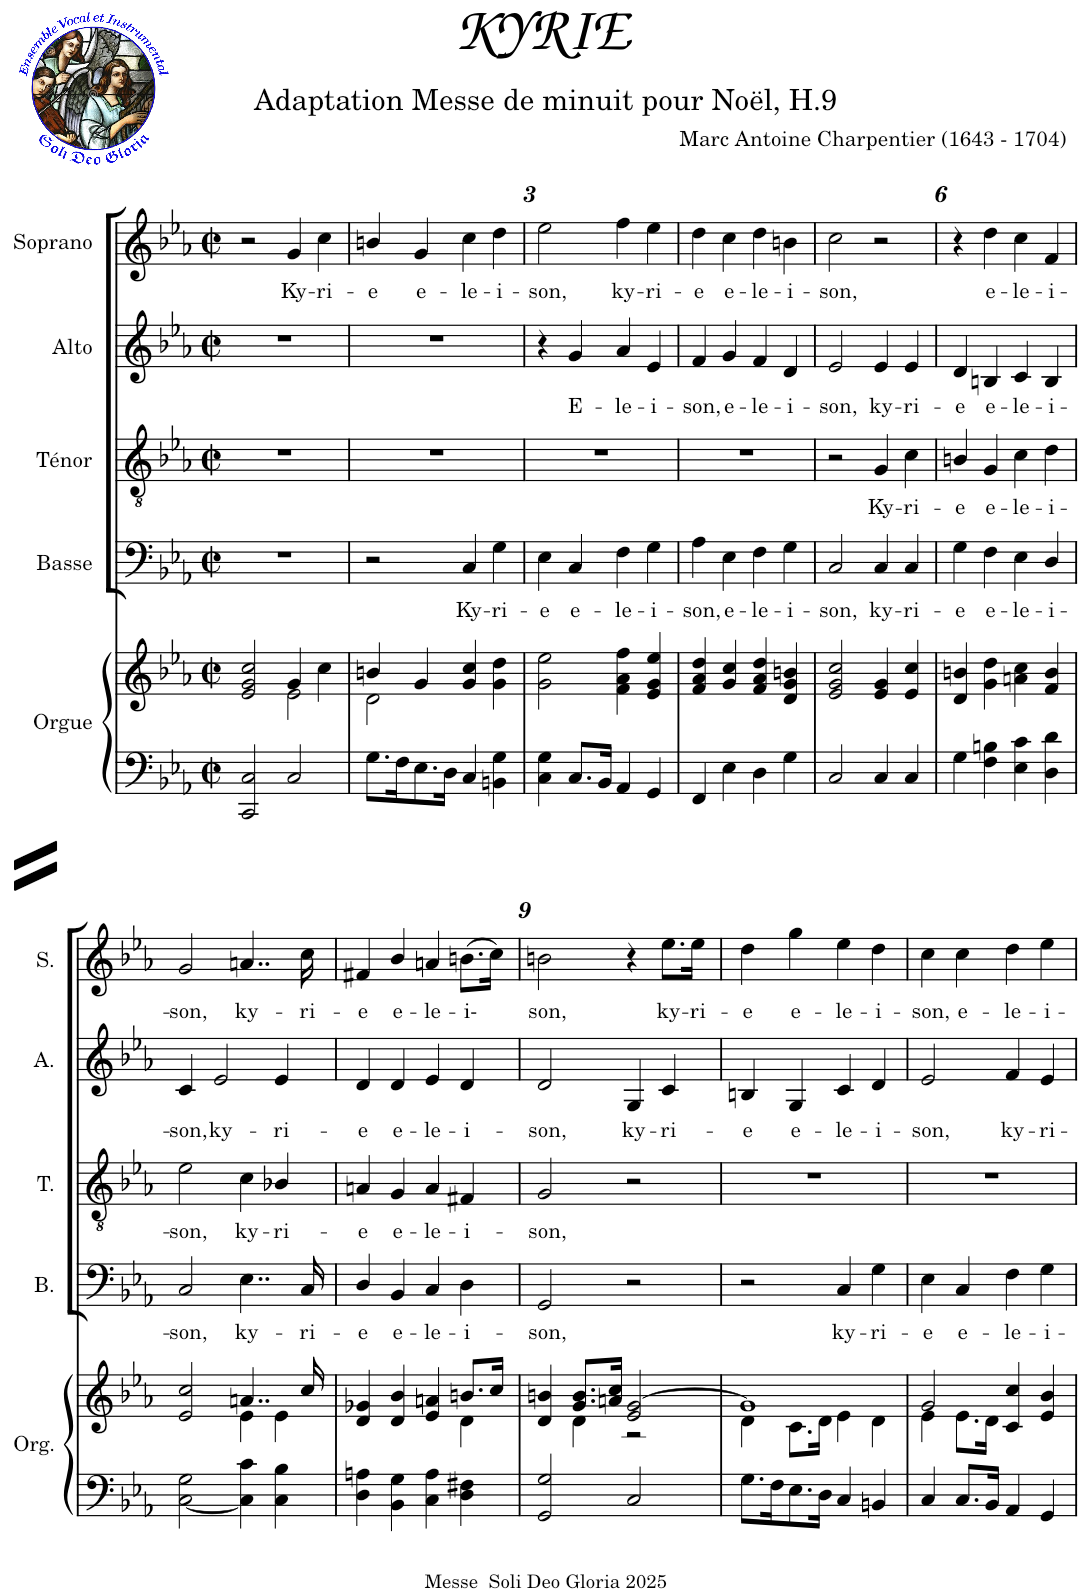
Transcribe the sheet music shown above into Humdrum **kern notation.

**kern	**kern	**kern	**text	**kern	**text	**kern	**text	**kern	**text
*part5	*part5	*part4	*part4	*part3	*part3	*part2	*part2	*part1	*part1
*staff6	*staff5	*staff4	*staff4	*staff3	*staff3	*staff2	*staff2	*staff1	*staff1
*I"Orgue	*	*I"Basse	*	*I"Ténor	*	*I"Alto	*	*I"Soprano	*
*I'Org.	*	*I'B.	*	*I'T.	*	*I'A.	*	*I'S.	*
*clefF4	*clefG2	*clefF4	*	*clefGv2	*	*clefG2	*	*clefG2	*
*k[b-e-a-]	*k[b-e-a-]	*k[b-e-a-]	*	*k[b-e-a-]	*	*k[b-e-a-]	*	*k[b-e-a-]	*
*M2/2	*M2/2	*M2/2	*	*M2/2	*	*M2/2	*	*M2/2	*
*met(c|)	*met(c|)	*met(c|)	*	*met(c|)	*	*met(c|)	*	*met(c|)	*
=1	=1	=1	=1	=1	=1	=1	=1	=1	=1
*	*^	*	*	*	*	*	*	*	*
2CC/ 2C/	2e-/ 2g/ 2cc/	2ryy	1r	.	1r	.	1r	.	2r	.
!	!	!	!	!	!	!	!	!	!	!LO:LY:b
2C/	4g/	2e-\	.	.	.	.	.	.	4g/	Ky-
!	!	!	!	!	!	!	!	!	!	!LO:LY:b
.	4cc\	.	.	.	.	.	.	.	4cc\	-ri-
=2	=2	=2	=2	=2	=2	=2	=2	=2	=2	=2
!	!	!	!	!	!	!	!	!	!	!LO:LY:b
8.G\L	4bn/	2d\	2r	.	1r	.	1r	.	4bn/	-e
16F\K	.	.	.	.	.	.	.	.	.	.
!	!	!	!	!	!	!	!	!	!	!LO:LY:b
8.E-\	4g/	.	.	.	.	.	.	.	4g/	e-
16D\Jk	.	.	.	.	.	.	.	.	.	.
!	!	!	!	!LO:LY:b	!	!	!	!	!	!LO:LY:b
4C/	4g/ 4cc/	2ryy	4C/	Ky-	.	.	.	.	4cc\	-le-
!	!	!	!	!LO:LY:b	!	!	!	!	!	!LO:LY:b
4BBn\ 4G\	4g\ 4dd\	.	4G\	-ri-	.	.	.	.	4dd\	-i-
*	*v	*v	*	*	*	*	*	*	*	*
=3	=3	=3	=3	=3	=3	=3	=3	=3	=3
!	!	!	!LO:LY:b	!	!	!	!	!	!LO:LY:b
4C\ 4G\	2g\ 2ee-\	4E-\	-e	1r	.	4r	.	2ee-\	-son,
!	!	!	!LO:LY:b	!	!	!	!LO:LY:b	!	!
8.C/L	.	4C/	e-	.	.	4g/	E-	.	.
16BB-/Jk	.	.	.	.	.	.	.	.	.
!	!	!	!LO:LY:b	!	!	!	!LO:LY:b	!	!LO:LY:b
4AA-/	4f\ 4a-\ 4ff\	4F\	-le-	.	.	4a-/	-le-	4ff\	ky-
!	!	!	!LO:LY:b	!	!	!	!LO:LY:b	!	!LO:LY:b
4GG/	4e-/ 4g/ 4ee-/	4G\	-i-	.	.	4e-/	-i-	4ee-\	-ri-
=4	=4	=4	=4	=4	=4	=4	=4	=4	=4
!	!	!	!LO:LY:b	!	!	!	!LO:LY:b	!	!LO:LY:b
4FF/	4f/ 4a-/ 4dd/	4A-\	-son,	1r	.	4f/	-son,	4dd\	-e
!	!	!	!LO:LY:b	!	!	!	!LO:LY:b	!	!LO:LY:b
4E-\	4g/ 4cc/	4E-\	e-	.	.	4g/	e-	4cc\	e-
!	!	!	!LO:LY:b	!	!	!	!LO:LY:b	!	!LO:LY:b
4D\	4f/ 4a-/ 4dd/	4F\	-le-	.	.	4f/	-le-	4dd\	-le-
!	!	!	!LO:LY:b	!	!	!	!LO:LY:b	!	!LO:LY:b
4G\	4d/ 4g/ 4bn/	4G\	-i-	.	.	4d/	-i-	4bn\	-i-
=5	=5	=5	=5	=5	=5	=5	=5	=5	=5
*	*^	*	*	*	*	*	*	*	*
!	!	!	!	!LO:LY:b	!	!	!	!LO:LY:b	!	!LO:LY:b
2C/	2e-/ 2g/ 2cc/	2ryy	2C/	-son,	2r	.	2e-/	-son,	2cc\	-son,
!	!	!	!	!LO:LY:b	!	!LO:LY:b	!	!LO:LY:b	!	!
4C/	4e-/ 4g/	2ryy	4C/	ky-	4G/	Ky-	4e-/	ky-	2r	.
!	!	!	!	!LO:LY:b	!	!LO:LY:b	!	!LO:LY:b	!	!
4C/	4e-/ 4cc/	.	4C/	-ri-	4c\	-ri-	4e-/	-ri-	.	.
*	*v	*v	*	*	*	*	*	*	*	*
=6	=6	=6	=6	=6	=6	=6	=6	=6	=6
!	!	!	!LO:LY:b	!	!LO:LY:b	!	!LO:LY:b	!	!
4G\	4d/ 4bn/	4G\	-e	4Bn/	-e	4d/	-e	4r	.
!	!	!	!LO:LY:b	!	!LO:LY:b	!	!LO:LY:b	!	!LO:LY:b
4F\ 4Bn\	4g\ 4dd\	4F\	e-	4G/	e-	4Bn/	e-	4dd\	e-
!	!	!	!LO:LY:b	!	!LO:LY:b	!	!LO:LY:b	!	!LO:LY:b
4E-\ 4c\	4an\ 4cc\	4E-\	-le-	4c\	-le-	4c/	-le-	4cc\	-le-
!	!	!	!LO:LY:b	!	!LO:LY:b	!	!LO:LY:b	!	!LO:LY:b
4D\ 4d\	4f/ 4b/	4D/	-i-	4d\	-i-	4B/	-i-	4f/	-i-
!!LO:LB:g=z
=7	=7	=7	=7	=7	=7	=7	=7	=7	=7
*	*^	*	*	*	*	*	*	*	*
!	!	!	!	!LO:LY:b	!	!LO:LY:b	!	!LO:LY:b	!	!LO:LY:b
[2C\ 2G\	2e-/ 2cc/	2ryy	2C/	-son,	2e-\	-son,	4c/	-son,	2g/	-son,
!	!	!	!	!	!	!	!	!LO:LY:b	!	!
.	.	.	.	.	.	.	2e-/	ky-	.	.
!	!	!	!	!LO:LY:b	!	!LO:LY:b	!	!	!	!LO:LY:b
4C\] 4c\	4..an/	4e-\	4..E-\	ky-	4c\	ky-	.	.	4..an/	ky-
!	!	!	!	!	!	!LO:LY:b	!	!LO:LY:b	!	!
4C\ 4B-\	.	4e-\	.	.	4B-X/	-ri-	4e-/	-ri-	.	.
!	!	!	!	!LO:LY:b	!	!	!	!	!	!LO:LY:b
.	16cc/	.	16C/	-ri-	.	.	.	.	16cc\	-ri-
=8	=8	=8	=8	=8	=8	=8	=8	=8	=8	=8
!	!	!	!	!LO:LY:b	!	!LO:LY:b	!	!LO:LY:b	!	!LO:LY:b
4D\ 4An\	4d/ 4g-X/	2ryy	4D/	-e	4An/	-e	4d/	-e	4f#X/	-e
!	!	!	!	!LO:LY:b	!	!LO:LY:b	!	!LO:LY:b	!	!LO:LY:b
4BB-\ 4G\	4d/ 4b-/	.	4BB-/	e-	4G/	e-	4d/	e-	4b-/	e-
!	!	!	!	!LO:LY:b	!	!LO:LY:b	!	!LO:LY:b	!	!LO:LY:b
4C\ 4A\	4e-/ 4an/	4ryy	4C/	-le-	4A/	-le-	4e-/	-le-	4an/	-le-
!	!	!	!	!LO:LY:b	!	!LO:LY:b	!	!LO:LY:b	!	!LO:LY:b
4D\ 4F#X\	8.bn/L	4d\	4D\	-i-	4F#X/	-i-	4d/	-i-	(>8.bn\L	-i-
.	16cc/Jk	.	.	.	.	.	.	.	16cc\Jk)	.
=9	=9	=9	=9	=9	=9	=9	=9	=9	=9	=9
!	!	!	!	!LO:LY:b	!	!LO:LY:b	!	!LO:LY:b	!	!LO:LY:b
2GG/ 2G/	4d/ 4bn/	4ryy	2GG/	-son,	2G/	-son,	2d/	-son,	2bn\	son,
.	8.g/ 8.b/L	4d\	.	.	.	.	.	.	.	.
.	16an/ 16cc/Jk	.	.	.	.	.	.	.	.	.
!	!	!	!	!	!	!	!	!LO:LY:b	!	!
2C/	2e-/ [2g/	2r	2r	.	2r	.	4G/	ky-	4r	.
!	!	!	!	!	!	!	!	!LO:LY:b	!	!LO:LY:b
.	.	.	.	.	.	.	4c/	-ri-	8.ee-\L	ky-
!	!	!	!	!	!	!	!	!	!	!LO:LY:b
.	.	.	.	.	.	.	.	.	16ee-\Jk	-ri-
=10	=10	=10	=10	=10	=10	=10	=10	=10	=10	=10
!	!	!	!	!	!	!	!	!LO:LY:b	!	!LO:LY:b
8.G\L	1g]	4d\	2r	.	1r	.	4Bn/	-e	4dd\	-e
16F\K	.	.	.	.	.	.	.	.	.	.
!	!	!	!	!	!	!	!	!LO:LY:b	!	!LO:LY:b
8.E-\	.	8.c\L	.	.	.	.	4G/	e-	4gg\	e-
16D\Jk	.	16d\Jk	.	.	.	.	.	.	.	.
!	!	!	!	!LO:LY:b	!	!	!	!LO:LY:b	!	!LO:LY:b
4C/	.	4e-\	4C/	ky-	.	.	4c/	-le-	4ee-\	-le-
!	!	!	!	!LO:LY:b	!	!	!	!LO:LY:b	!	!LO:LY:b
4BBn/	.	4d\	4G\	-ri-	.	.	4d/	-i-	4dd\	-i-
=11	=11	=11	=11	=11	=11	=11	=11	=11	=11	=11
!	!	!	!	!LO:LY:b	!	!	!	!LO:LY:b	!	!LO:LY:b
4C/	2g/	4e-\	4E-\	-e	1r	.	2e-/	-son,	4cc\	-son,
!	!	!	!	!LO:LY:b	!	!	!	!	!	!LO:LY:b
8.C/L	.	8.e-\L	4C/	e-	.	.	.	.	4cc\	e-
16BB-/Jk	.	16d\Jk	.	.	.	.	.	.	.	.
!	!	!	!	!LO:LY:b	!	!	!	!LO:LY:b	!	!LO:LY:b
4AA-/	4c/ 4cc/	2ryy	4F\	-le-	.	.	4f/	ky-	4dd\	-le-
!	!	!	!	!LO:LY:b	!	!	!	!LO:LY:b	!	!LO:LY:b
4GG/	4e-/ 4b-/	.	4G\	-i-	.	.	4e-/	-ri-	4ee-\	-i-
*	*v	*v	*	*	*	*	*	*	*	*
=	=	=	=	=	=	=	=	=	=
*-	*-	*-	*-	*-	*-	*-	*-	*-	*-
